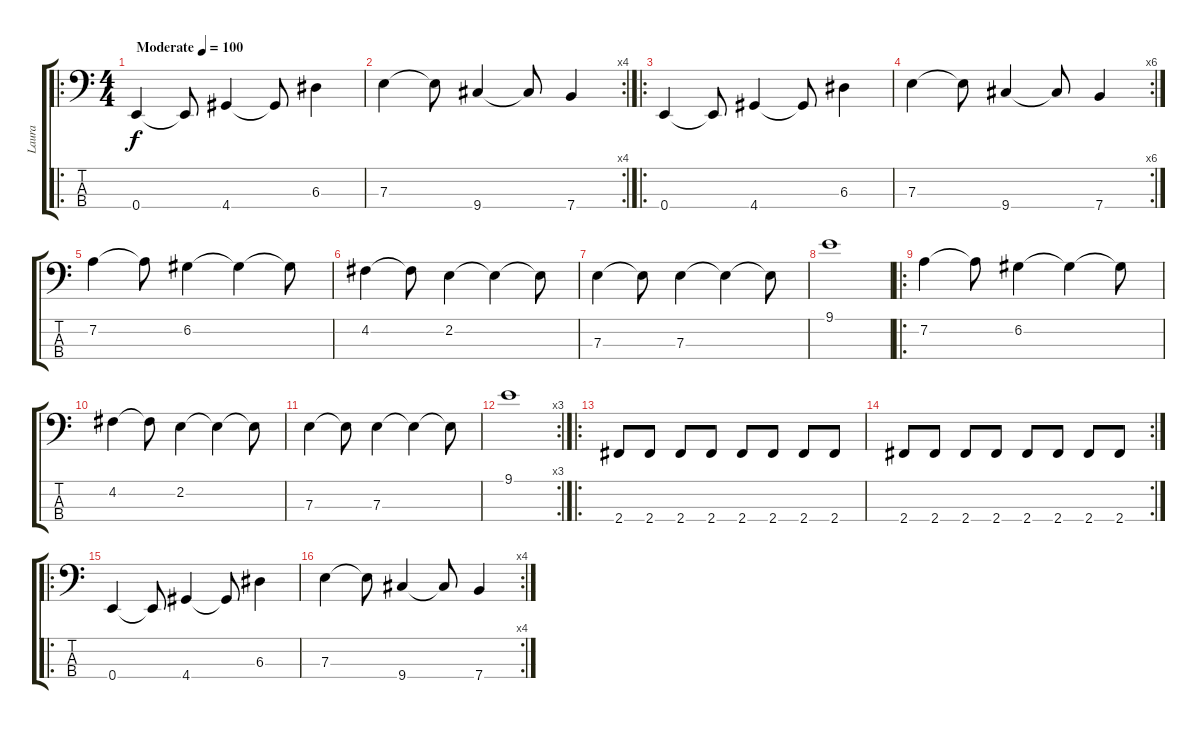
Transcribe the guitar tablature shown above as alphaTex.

\track ("Laura" "Laura") {instrument electricbassfinger}
\staff {score tabs}
\tuning (G2 D2 A1 E1) {hide}
\ro
\ts (4 4)
\tempo (100 "Moderate")
\clef f4
\ks c
0.4.4{dy f instrument electricbassfinger} 0.4{t}.8 4.4.4 4.4{t}.8 6.3.4 |
\rc 4
7.3.4 7.3{t}.8 9.4.4 9.4{t}.8 7.4.4 |
\ro
0.4.4 0.4{t}.8 4.4.4 4.4{t}.8 6.3.4 |
\rc 6
7.3.4 7.3{t}.8 9.4.4 9.4{t}.8 7.4.4 |
7.2.4 7.2{t}.8 6.2.4 6.2{t}.4 6.2{t}.8 |
4.2.4 4.2{t}.8 2.2.4 2.2{t}.4 2.2{t}.8 |
7.3.4 7.3{t}.8 7.3.4 7.3{t}.4 7.3{t}.8 |
9.1.1 |
\ro
7.2.4 7.2{t}.8 6.2.4 6.2{t}.4 6.2{t}.8 |
4.2.4 4.2{t}.8 2.2.4 2.2{t}.4 2.2{t}.8 |
7.3.4 7.3{t}.8 7.3.4 7.3{t}.4 7.3{t}.8 |
\rc 3
9.1.1 |
\ro
2.4.8 2.4.8 2.4.8 2.4.8 2.4.8 2.4.8 2.4.8 2.4.8 |
\rc 2
2.4.8 2.4.8 2.4.8 2.4.8 2.4.8 2.4.8 2.4.8 2.4.8 |
\ro
0.4.4 0.4{t}.8 4.4.4 4.4{t}.8 6.3.4 |
\rc 4
7.3.4 7.3{t}.8 9.4.4 9.4{t}.8 7.4.4
